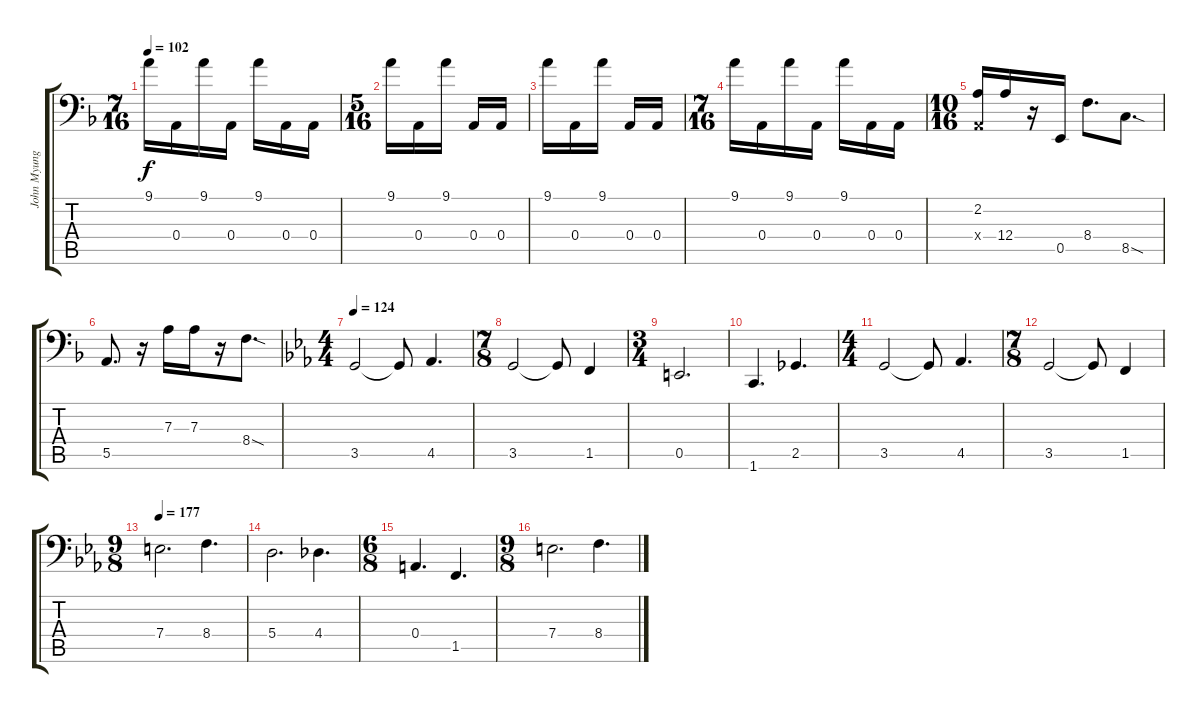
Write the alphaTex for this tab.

\track ("John Myung" "John Myung") {instrument electricbassfinger}
\staff {score tabs}
\tuning (C3 G2 D2 A1 E1 B0) {hide}
\ts (7 16)
\tempo 102
\clef f4
\ks f
9.1.16{dy f} 0.4.16 9.1.16 0.4.16 9.1.16 0.4.16 0.4.16 |
\ts (5 16)
9.1.16 0.4.16 9.1.16 0.4.16 0.4.16 |
9.1.16 0.4.16 9.1.16 0.4.16 0.4.16 |
\ts (7 16)
9.1.16 0.4.16 9.1.16 0.4.16 9.1.16 0.4.16 0.4.16 |
\ts (10 16)
(2.2 0.4{x}).16 12.4.16 r.16 0.5.16 8.4.8{d} 8.5{sod}.8{d} |
5.5.8{d} r.16 7.3.16 7.3.16 r.16 8.4{sod}.8{d} |
\ts (4 4)
\tempo 124
\ks eb
3.5.2 3.5{t}.8 4.5.4{d} |
\ts (7 8)
3.5.2 3.5{t}.8 1.5.4 |
\ts (3 4)
0.5.2{d} |
1.6.4{d} 2.5.4{d} |
\ts (4 4)
3.5.2 3.5{t}.8 4.5.4{d} |
\ts (7 8)
3.5.2 3.5{t}.8 1.5.4 |
\ts (9 8)
\tempo 177
7.4.2{d} 8.4.4{d} |
5.4.2{d} 4.4.4{d} |
\ts (6 8)
0.4.4{d} 1.5.4{d} |
\ts (9 8)
7.4.2{d} 8.4.4{d}
